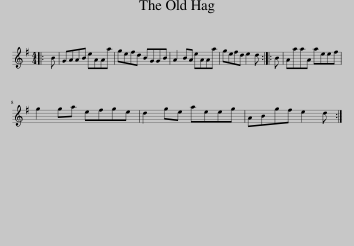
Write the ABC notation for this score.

X:1
L:1/8
M:4/4
I:linebreak $
K:G
V:1 treble
V:1
|: B | GAAB eAAa | gefd BGGB | A2 BA eAAa | gefd e2 d :: %5
 B | AaaA aeef |$ g2 ga efge | d2 ge aeeg | ABgf e2 d :| %10
